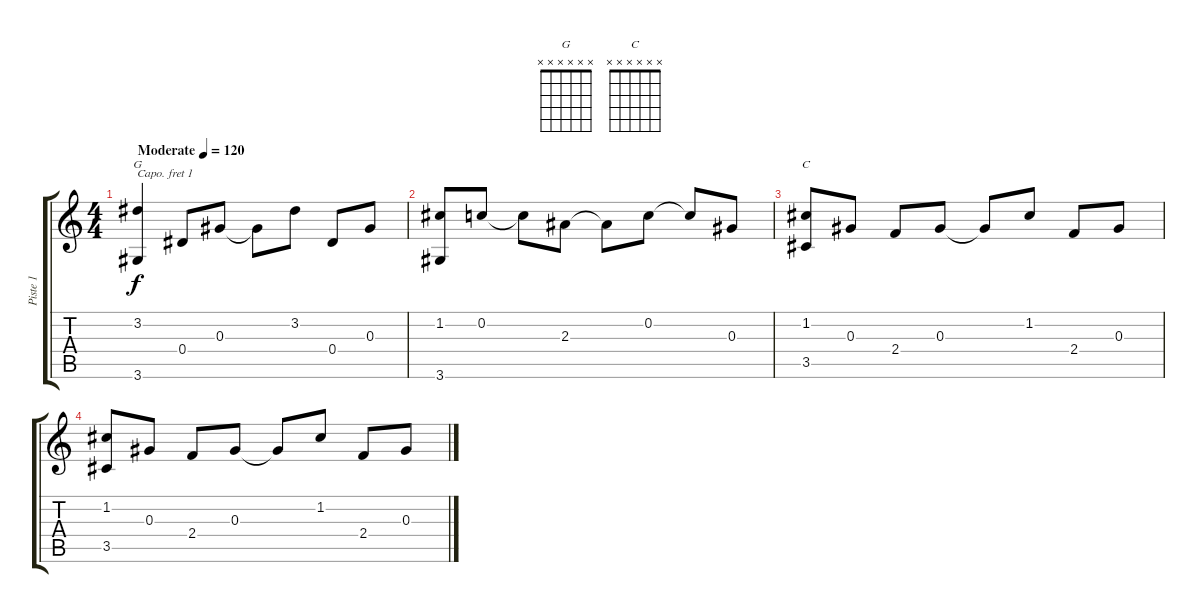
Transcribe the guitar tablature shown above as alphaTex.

\track ("Piste 1" "Piste 1") {instrument acousticguitarsteel}
\staff {score tabs}
\capo 1
\tuning (E4 B3 G3 D3 A2 E2) {hide}
\chord ("G" x x x x x x)
\chord ("C" x x x x x x)
\ts (4 4)
\tempo (120 "Moderate")
\clef g2
\ks c
(3.2 3.6).4{ch "G" dy f instrument acousticguitarsteel} 0.4.8 0.3.8 0.3{t}.8 3.2.8 0.4.8 0.3.8 |
(1.2 3.6).8 0.2.8 0.2{t}.8 2.3.8 2.3{t}.8 0.2.8 0.2{t}.8 0.3.8 |
(1.2 3.5).8{ch "C"} 0.3.8 2.4.8 0.3.8 0.3{t}.8 1.2.8 2.4.8 0.3.8 |
(1.2 3.5).8 0.3.8 2.4.8 0.3.8 0.3{t}.8 1.2.8 2.4.8 0.3.8
